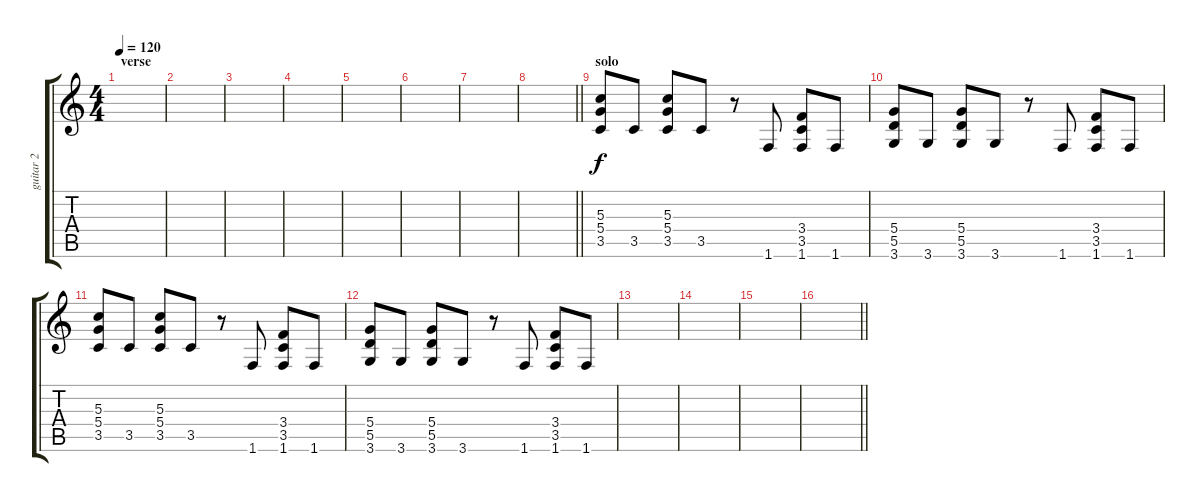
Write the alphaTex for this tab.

\track ("guitar 2" "guitar 2") {instrument distortionguitar}
\staff {score tabs}
\tuning (E4 B3 G3 D3 A2 E2) {hide}
\ts (4 4)
\section ("" "verse")
\tempo 120
\clef g2
\ks c
|
|
|
|
|
|
|
\barLineRight lightlight
|
\section ("" "solo")
(5.3 5.4 3.5).8 3.5.8 (5.3 5.4 3.5).8 3.5.8 r.8 1.6.8 (3.4 3.5 1.6).8 1.6.8 |
(5.4 5.5 3.6).8 3.6.8 (5.4 5.5 3.6).8 3.6.8 r.8 1.6.8 (3.4 3.5 1.6).8 1.6.8 |
(5.3 5.4 3.5).8 3.5.8 (5.3 5.4 3.5).8 3.5.8 r.8 1.6.8 (3.4 3.5 1.6).8 1.6.8 |
(5.4 5.5 3.6).8 3.6.8 (5.4 5.5 3.6).8 3.6.8 r.8 1.6.8 (3.4 3.5 1.6).8 1.6.8 |
|
|
|
\barLineRight lightlight
